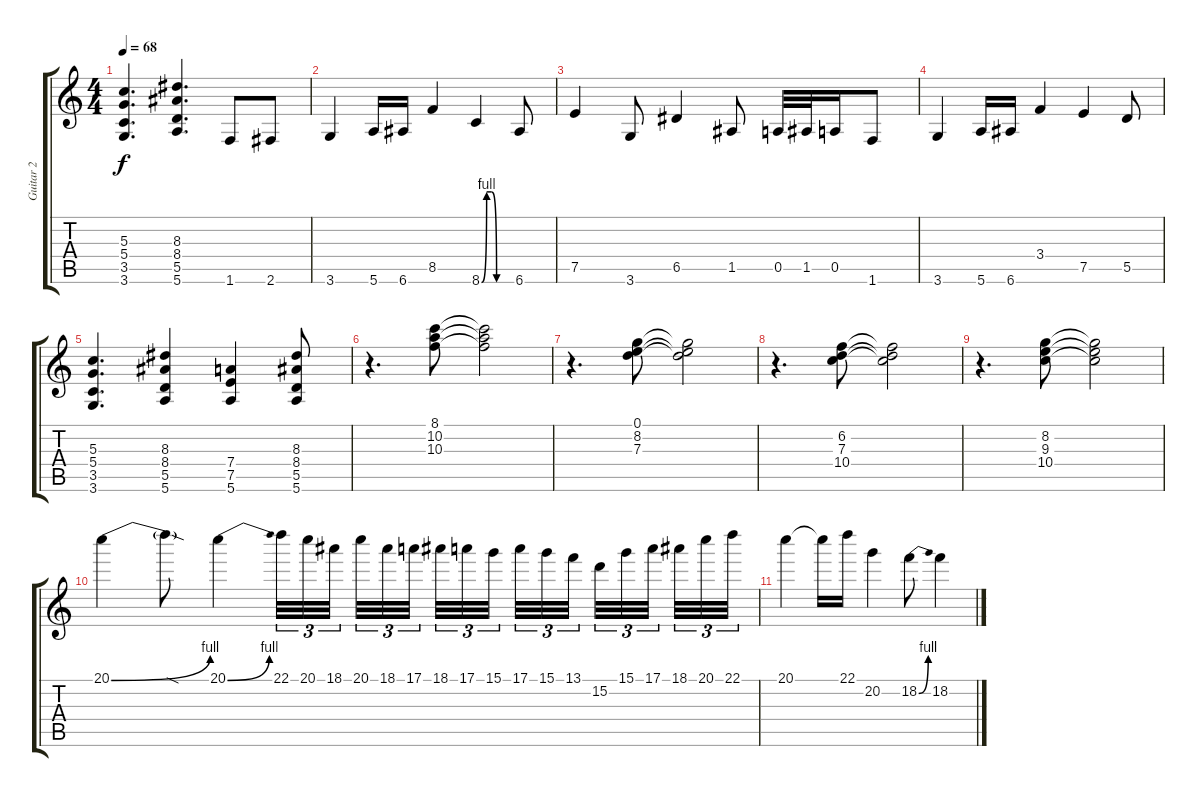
\track ("Guitar 2" "Guitar 2") {instrument distortionguitar}
\staff {score tabs}
\tuning (E4 B3 G3 D3 A2 E2) {hide}
\ts (4 4)
\tempo 68
\clef g2
\ks c
(5.3 5.4 3.5 3.6).4{d dy f} (8.3 8.4 5.5 5.6).4{d} 1.6.8 2.6.8 |
3.6.4 5.6.16 6.6.16 8.5.4 8.6{be (custom 0 0 10 4 20 4 30 0 60 0)}.4 6.6.8 |
7.5.4 3.6.8 6.5.4 1.5.8 0.5.32 1.5.32 0.5.16 1.6.8 |
3.6.4 5.6.16 6.6.16 3.4.4 7.5.4 5.5.8 |
(5.3 5.4 3.5 3.6).4{d} (8.3 8.4 5.5 5.6).4 (7.4 7.5 5.6).4 (8.3 8.4 5.5 5.6).8 |
r.4{d} (8.1 10.2 10.3).8 (8.1{t} 10.2{t} 10.3{t}).2 |
r.4{d} (0.1 8.2 7.3).8 (0.1{t} 8.2{t} 7.3{t}).2 |
r.4{d} (6.2 7.3 10.4).8 (6.2{t} 7.3{t} 10.4{t}).2 |
r.4{d} (8.2 9.3 10.4).8 (8.2{t} 9.3{t} 10.4{t}).2 |
20.1{be (bend 0 0 60 4)}.4{instrument distortionguitar} 20.1{sod t}.8 20.1{be (bend 0 0 60 4)}.4 22.1.32{tu (3 2)} 20.1.32{tu (3 2)} 18.1.32{tu (3 2) beam splitsecondary} 20.1.32{tu (3 2)} 18.1.32{tu (3 2)} 17.1.32{tu (3 2)} 18.1.32{tu (3 2)} 17.1.32{tu (3 2)} 15.1.32{tu (3 2) beam splitsecondary} 17.1.32{tu (3 2)} 15.1.32{tu (3 2)} 13.1.32{tu (3 2) beam splitsecondary} 15.2.32{tu (3 2)} 15.1.32{tu (3 2)} 17.1.32{tu (3 2) beam splitsecondary} 18.1.32{tu (3 2)} 20.1.32{tu (3 2)} 22.1.32{tu (3 2)} |
20.1.4 20.1{t}.16 22.1.16 20.2.4 18.2{be (bend 0 0 60 4)}.8 18.2.4
